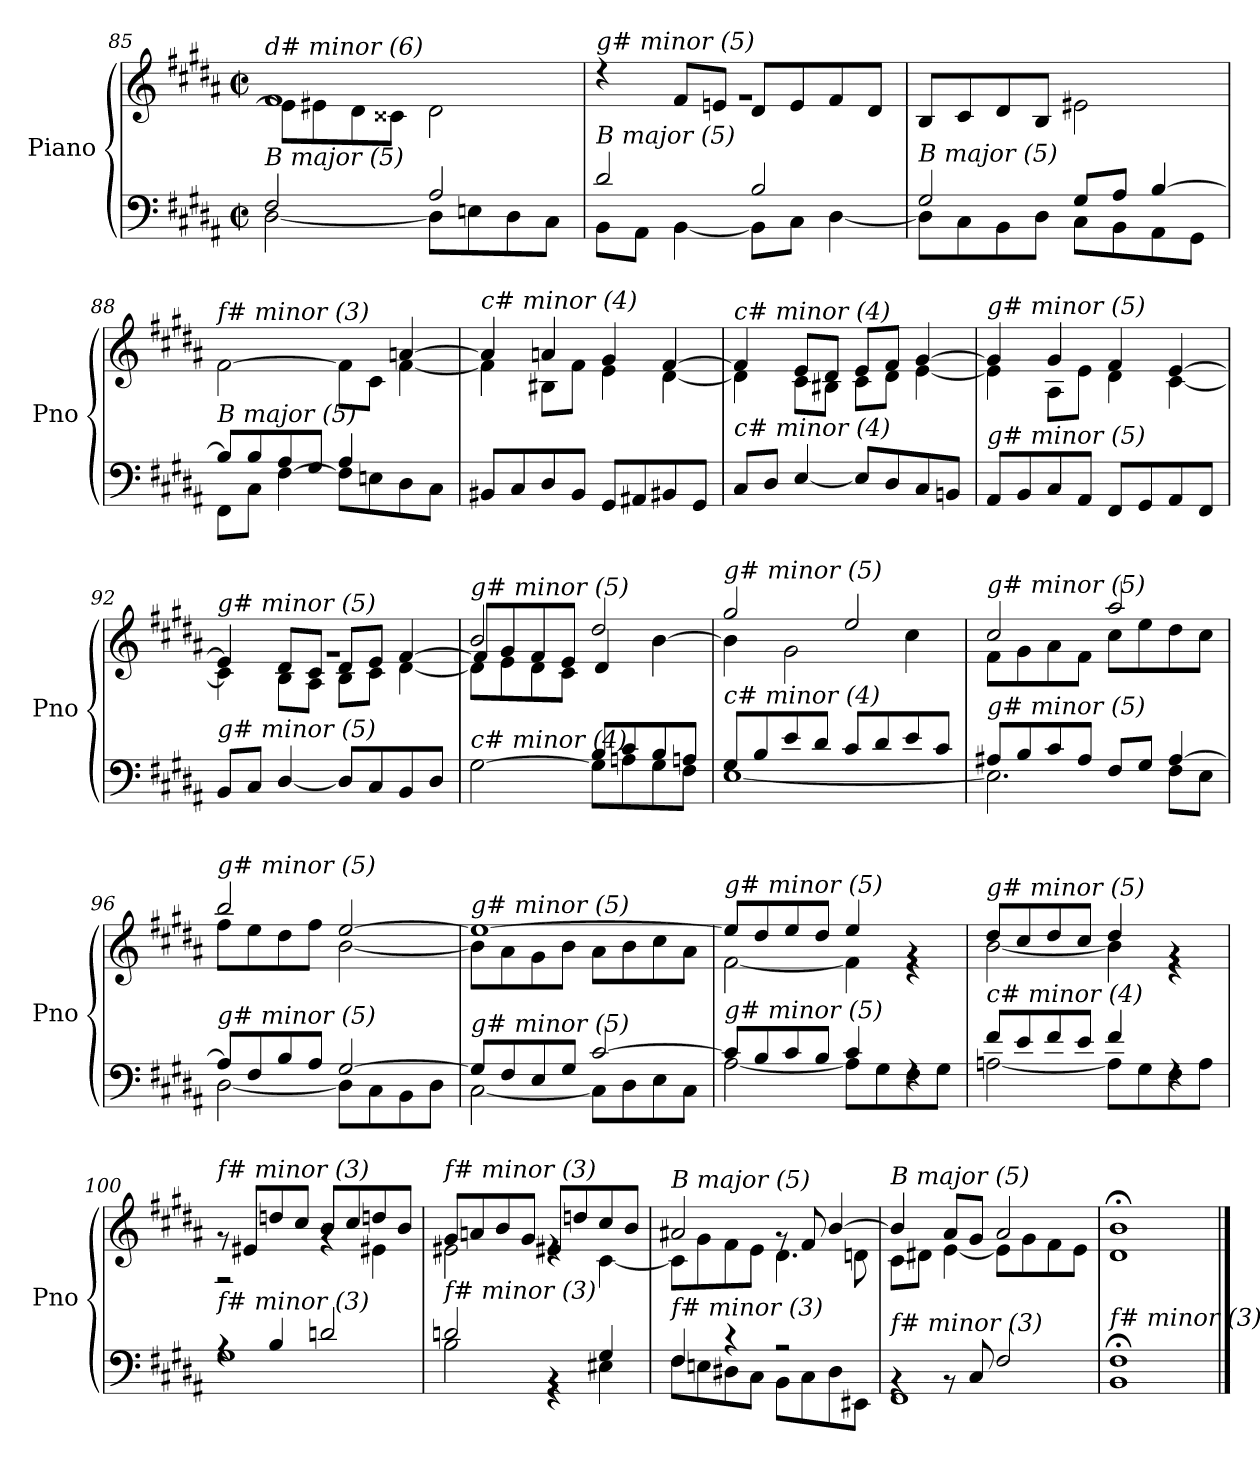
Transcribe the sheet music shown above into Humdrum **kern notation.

**kern	**kern
*part1	*part1
*staff2	*staff1
*I"Piano	*
*I'Pno	*
*clefF4	*clefG2
*k[f#c#g#d#a#]	*k[f#c#g#d#a#]
*M2/2	*M2/2
*met(c|)	*met(c|)
=85	=85
*^	*^
!	!	!LO:TX:i:t=d# minor (6)	!
!LO:TX:i:t=B major (5)	!	!	!
2F#/	[2D#\	1f#	8e#\L]
.	.	.	8e#X\
.	.	.	8d#\
.	.	.	8c##Xi\J
2A#/	8D#\L]	.	2d#\
.	8En\	.	.
.	8D#\	.	.
.	8C#\J	.	.
=86	=86	=86	=86
!	!	!LO:TX:i:t=g# minor (5)	!
!LO:TX:i:t=B major (5)	!	!	!
2d#/	8BB\L	1rg	4rdd
.	8AA#\J	.	.
.	[4BB\	.	8f#/L
.	.	.	8en/J
2B/	8BB\L]	.	8d#/L
.	8C#\J	.	8e/
.	[4D#\	.	8f#/
.	.	.	8d#/J
!!LO:LB:g=z
=87	=87	=87	=87
!	!	!LO:TX:i:t=d# minor (6)	!
!LO:TX:i:t=B major (5)	!	!	!
*	*	*v	*v
2G#/	8D#\L]	8B/L
.	8C#\	8c#/
.	8BB\	8d#/
.	8D#\J	8B/J
8G#/L	8C#\L	2e#X\
8A#/J	8BB\	.
[4B/	8AA#\	.
.	8GG#\J	.
=88	=88	=88
*	*^	*^
*	*	*	*	*^
!	!	!	!LO:TX:i:t=f# minor (3)	!	!
!LO:TX:i:t=B major (5)	!	!	!	!	!
2.ryy	8B/L]	8FF#\L	[2f#\	2.ryy	2.ryy
.	8B/	8C#\J	.	.	.
.	8A#/	[4F#\	.	.	.
.	8G#/J	.	.	.	.
.	8F#\L]	4A#/	8f#\L]	.	.
.	8En\	.	8c#\J	.	.
4ryy	8D#\	4ryy	[4an/	[4f#\	4ryy
.	8C#\J	.	.	.	.
*	*v	*v	*	*	*
*	*	*	*v	*v
=89	=89	=89	=89
!	!	!LO:TX:i:t=c# minor (4)	!
!LO:TX:i:t=C# major (7)	!	!	!
*v	*v	*	*
8BB#X/L	4a/]	4f#\]
8C#/	.	.
8D#/	4an/	8B#X\L
8BB#/J	.	8f#\J
8GG#/L	4g#/	4e\
8AA#X/	.	.
8BB#X/	[4f#/	[4d#\
8GG#/J	.	.
=90	=90	=90
!	!LO:TX:i:t=c# minor (4)	!
!LO:TX:i:t=c# minor (4)	!	!
8C#/L	4f#/]	4d#\]
8D#/J	.	.
[4E/	8e/L	8c#\L
.	8d#/J	8B#X\J
8E/L]	8e/L	8c#\L
8D#/	8f#/J	8d#\J
8C#/	[4g#/	[4e\
8BBn/J	.	.
!!LO:LB:g=z	!!
=91	=91	=91
!	!LO:TX:i:t=g# minor (5)	!
!LO:TX:i:t=g# minor (5)	!	!
8AA#/L	4g#/]	4e\]
8BB/	.	.
8C#/	4g#/	8A#\L
8AA#/J	.	8e\J
8FF#/L	4f#/	4d#\
8GG#/	.	.
8AA#/	[4e/	[4c#\
8FF#/J	.	.
=92	=92	=92
*	*	*^
!	!LO:TX:i:t=g# minor (5)	!	!
!LO:TX:i:t=g# minor (5)	!	!	!
8BB/L	1rg	4c#\]	4e/]
8C#/J	.	.	.
[4D#/	.	8B\L	8d#/L
.	.	8A#\J	8c#/J
8D#/L]	.	8B\L	8d#/L
8C#/	.	8c#\J	8e/J
8BB/	.	[4d#\	[4f#/
8D#/J	.	.	.
=93	=93	=93	=93
*^	*	*	*^
*	*^	*	*	*	*
!	!	!	!LO:TX:i:t=g# minor (5)	!	!	!
!LO:TX:i:t=c# minor (4)	!	!	!	!	!	!
2ryy	[2G#\	2ryy	2b/	8d#\L]	8f#/L]	2ryy
.	.	.	.	8e\	8g#/	.
.	.	.	.	8d#\	8f#/	.
.	.	.	.	8c#\J	8e/J	.
2ryy	8B/L	8G#\L]	2dd#/	2ryy	4d#/	2ryy
.	8c#/	8An\	.	.	.	.
.	8B/	8G#\	.	.	[4b\	.
.	8An/J	8F#\J	.	.	.	.
*	*	*	*	*v	*v	*v
=94	=94	=94	=94	=94
!	!	!	!LO:TX:i:t=g# minor (5)	!
!LO:TX:i:t=c# minor (4)	!	!	!	!
*	*v	*v	*	*
8G#/L	[1E	2gg#/	4b\]
8B/	.	.	.
8e/	.	.	2g#\
8d#/J	.	.	.
8c#/L	.	2ee/	.
8d#/	.	.	.
8e/	.	.	4cc#\
8c#/J	.	.	.
=95	=95	=95	=95
!	!	!LO:TX:i:t=g# minor (5)	!
!LO:TX:i:t=g# minor (5)	!	!	!
8A#X/L	2.E\]	2cc#/	8f#\L
8B/	.	.	8g#\
8c#/	.	.	8a#\
8A#/J	.	.	8f#\J
8F#/L	.	2aa#/	8cc#\L
8G#/J	.	.	8ee\
[4A#/	8F#\L	.	8dd#\
.	8E\J	.	8cc#\J
!!LO:LB:g=z	!!
=96	=96	=96	=96
!	!	!LO:TX:i:t=g# minor (5)	!
!LO:TX:i:t=g# minor (5)	!	!	!
8A#/L]	[2D#\	2bb/	8ff#\L
8F#/	.	.	8ee\
8B/	.	.	8dd#\
8A#/J	.	.	8ff#\J
[2G#/	8D#\L]	[2ee/	[2b\
.	8C#\	.	.
.	8BB\	.	.
.	8D#\J	.	.
=97	=97	=97	=97
!	!	!LO:TX:i:t=g# minor (5)	!
!LO:TX:i:t=g# minor (5)	!	!	!
8G#/L]	[2C#\	1ee_	8b\L]
8F#/	.	.	8a#\
8E/	.	.	8g#\
8G#/J	.	.	8b\J
[2c#/	8C#\L]	.	8a#\L
.	8D#\	.	8b\
.	8E\	.	8cc#\
.	8C#\J	.	8a#\J
=98	=98	=98	=98
!	!	!LO:TX:i:t=g# minor (5)	!
!LO:TX:i:t=g# minor (5)	!	!	!
8c#/L]	[2A#\	8ee/L]	[2f#\
8B/	.	8dd#/	.
8c#/	.	8ee/	.
8B/J	.	8dd#/J	.
4c#/	8A#\L]	4ee/	4f#\]
.	8G#\	.	.
4rF	8F#\	4rg	4r
.	8G#\J	.	.
=99	=99	=99	=99
!	!	!LO:TX:i:t=g# minor (5)	!
!LO:TX:i:t=c# minor (4)	!	!	!
8f#/L	[2An\	8dd#/L	[2b\
8e/	.	8cc#/	.
8f#/	.	8dd#/	.
8e/J	.	8cc#/J	.
4f#/	8A\L]	4dd#/	4b\]
.	8G#\	.	.
4rF	8F#\	4rg	4r
.	8A\J	.	.
!!LO:PB:g=z	!!
=100	=100	=100	=100
!	!	!LO:TX:i:t=f# minor (3)	!
!LO:TX:i:t=f# minor (3)	!	!	!
4rA	1G#	8rg	2r
.	.	8e#X/L	.
4B/	.	8ddn/	.
.	.	8cc#/J	.
2dn/	.	8b/L	4rg
.	.	8cc#/	.
.	.	8ddn/	4e#X\
.	.	8b/J	.
=101	=101	=101	=101
!	!	!LO:TX:i:t=f# minor (3)	!
!LO:TX:i:t=f# minor (3)	!	!	!
2dn/	2B\	8g#/L	2e#X\
.	.	8an/	.
.	.	8b/	.
.	.	8g#/J	.
4rBB	4r	8e#X/L	4re
.	.	8ddn/	.
4G#/	4E#X\	8cc#/	[4c#\
.	.	8b/J	.
=102	=102	=102	=102
!	!	!LO:TX:i:t=B major (5)	!
!LO:TX:i:t=f# minor (3)	!	!	!
4F#/	8F#\L	2a#X/	8c#\L]
.	8En\	.	8g#\
4r	8D#X\	.	8f#\
.	8C#\J	.	8e\J
2r	8BB\L	8rg	4.d#\
.	8C#\	8f#/	.
.	8D#\	[4b/	.
.	8EE#X\J	.	8dn\
=103	=103	=103	=103
!	!	!LO:TX:i:t=B major (5)	!
!LO:TX:i:t=f# minor (3)	!	!	!
4rBB	1FF#	4b/]	8c#\L
.	.	.	8d#X\J
8rBB	.	8a#/L	[4e\
8C#/	.	8g#/J	.
2F#/	.	2a#/	8e\L]
.	.	.	8g#\
.	.	.	8f#\
.	.	.	8e\J
*v	*v	*	*
=104	=104	=104
!	!LO:TX:i:t=B major (5)	!
!LO:TX:i:t=f# minor (3)	!	!
*	*v	*v
1BB;< 1F#;<	1d#;< 1b;<
==	==
*-	*-
